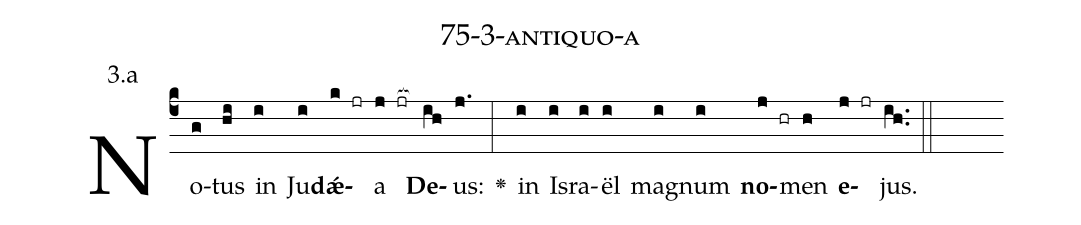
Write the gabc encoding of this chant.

name: 75-3-antiquo-a;
annotation: 3.a;
%%
(c4)No(g)tus(hi) in(i) Ju(i)<b>dǽ</b>(k jr)a(j jr[ocb:1{]) <b>De</b>(ih[ocb:0}])us:(j.) <v>\greheightstar</v>(:) in(i) Is(i)ra(i)ël(i) ma(i)gnum(i) <b>no</b>(j hr)men(h) <b>e</b>(j jr)jus.(ih..) (::)


%E(i) u(i) o(j) u(h) a(j) e.(ih..) (::)
